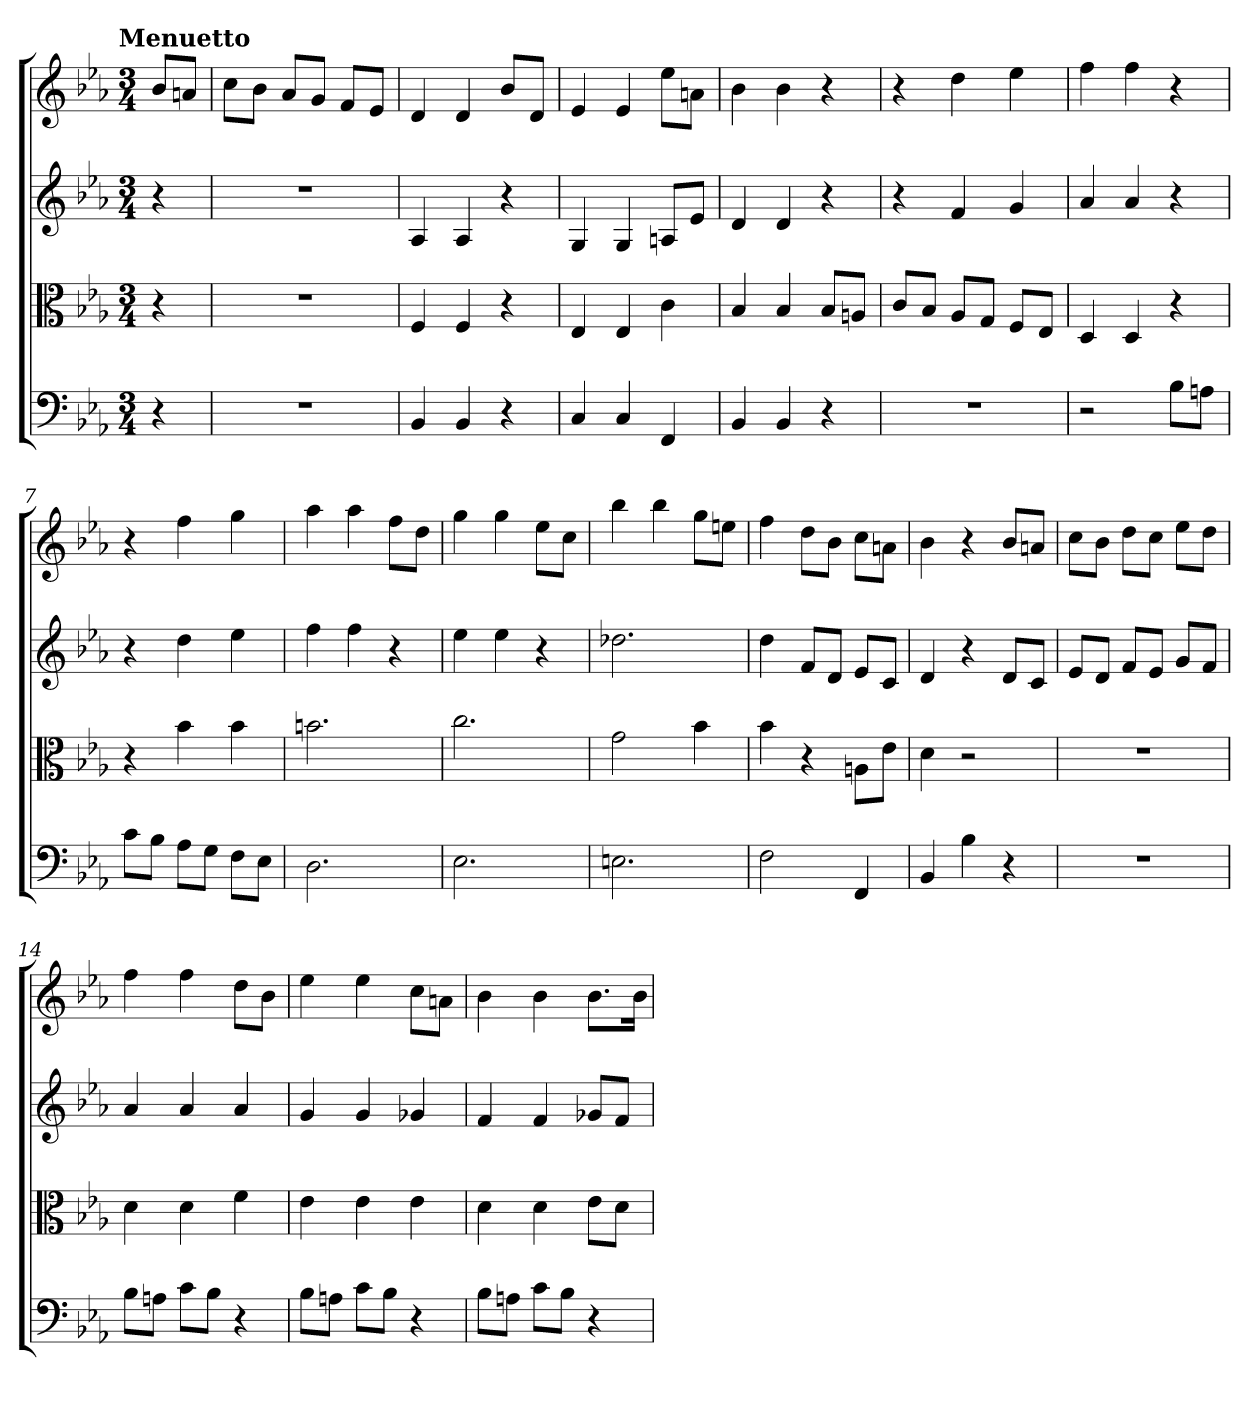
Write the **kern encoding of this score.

**kern	**kern	**kern	**kern
*part4	*part3	*part2	*part1
*staff4	*staff3	*staff2	*staff1
*clefF4	*clefC3	*	*
*k[b-e-a-]	*k[b-e-a-]	*k[b-e-a-]	*k[b-e-a-]
*E-:	*E-:	*E-:	*E-:
!!LO:TX:omd:t=Menuetto
*M3/4	*M3/4	*M3/4	*M3/4
*MM207	*MM207	*MM207	*MM207
=	=	=	=
4r	4r	4r	8b-L
.	.	.	8anJ
=1	=1	=1	=1
2.r	2.r	2.r	8ccL
.	.	.	8b-J
.	.	.	8a-L
.	.	.	8gJ
.	.	.	8fL
.	.	.	8e-J
=2	=2	=2	=2
4BB-	4F	4A-	4d
4BB-	4F	4A-	4d
4r	4r	4r	8b-L
.	.	.	8dJ
=3	=3	=3	=3
4C	4E-	4G	4e-
4C	4E-	4G	4e-
4FF	4c	8AnL	8ee-L
.	.	8e-J	8anJ
=4	=4	=4	=4
4BB-	4B-	4d	4b-
4BB-	4B-	4d	4b-
4r	8B-/L	4r	4r
.	8An/J	.	.
=5	=5	=5	=5
2.r	8c/L	4r	4r
.	8B-/J	.	.
.	8A-/L	4f	4dd
.	8G/J	.	.
.	8F/L	4g	4ee-
.	8E-/J	.	.
=6	=6	=6	=6
2r	4D	4a-	4ff
.	4D	4a-	4ff
8B-\L	4r	4r	4r
8An\J	.	.	.
=7	=7	=7	=7
8c\L	4r	4r	4r
8B-\J	.	.	.
8A-\L	4b-	4dd	4ff
8G\J	.	.	.
8F\L	4b-	4ee-	4gg
8E-\J	.	.	.
=8	=8	=8	=8
2.D	2.bn	4ff	4aa-
.	.	4ff	4aa-
.	.	4r	8ffL
.	.	.	8ddJ
=9	=9	=9	=9
2.E-	2.cc	4ee-	4gg
.	.	4ee-	4gg
.	.	4r	8ee-L
.	.	.	8ccJ
=10	=10	=10	=10
2.En	2g	2.dd-X	4bb-
.	.	.	4bb-
.	4b-	.	8ggL
.	.	.	8eenJ
=11	=11	=11	=11
2F	4b-	4dd	4ff
.	4r	8fL	8ddL
.	.	8dJ	8b-J
4FF	8An\L	8e-L	8ccL
.	8e-\J	8cJ	8anJ
=12	=12	=12	=12
4BB-	4d	4d	4b-
4B-	2r	4r	4r
4r	.	8dL	8b-L
.	.	8cJ	8anJ
=13	=13	=13	=13
2.r	2.r	8e-L	8ccL
.	.	8dJ	8b-J
.	.	8fL	8ddL
.	.	8e-J	8ccJ
.	.	8gL	8ee-L
.	.	8fJ	8ddJ
=14	=14	=14	=14
8B-\L	4d	4a-	4ff
8An\J	.	.	.
8c\L	4d	4a-	4ff
8B-\J	.	.	.
4r	4f	4a-	8ddL
.	.	.	8b-J
=15	=15	=15	=15
8B-\L	4e-	4g	4ee-
8An\J	.	.	.
8c\L	4e-	4g	4ee-
8B-\J	.	.	.
4r	4e-	4g-X	8ccL
.	.	.	8anJ
=16	=16	=16	=16
8B-\L	4d	4f	4b-
8An\J	.	.	.
8c\L	4d	4f	4b-
8B-\J	.	.	.
4r	8e-\L	8g-XL	8.b-L
.	8d\J	8fJ	.
.	.	.	16b-Jk
=	=	=	=
*-	*-	*-	*-
